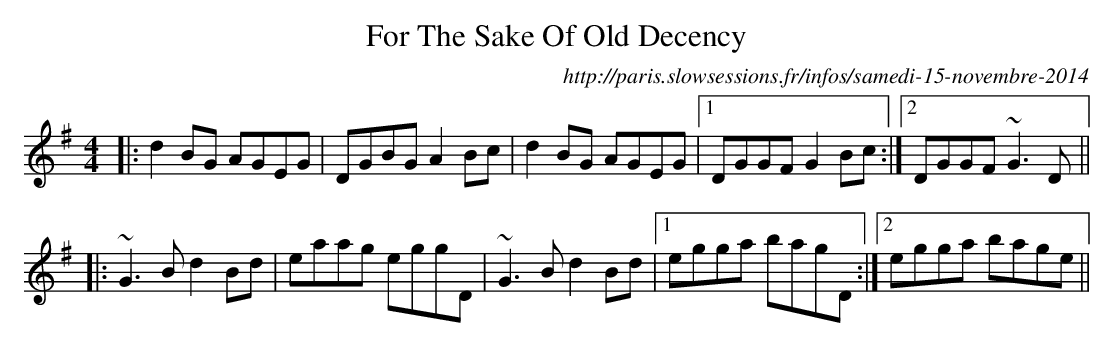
X:1
T: For The Sake Of Old Decency
O:http://paris.slowsessions.fr/infos/samedi-15-novembre-2014
M: 4/4
L: 1/8
K: Gmaj
|:d2BG AGEG|DGBG A2Bc|d2BG AGEG|1DGGF G2Bc:|2DGGF ~G3D||
|:~G3B d2Bd|eaag eggD|~G3B d2Bd|1egga bagD:|2egga bage||
